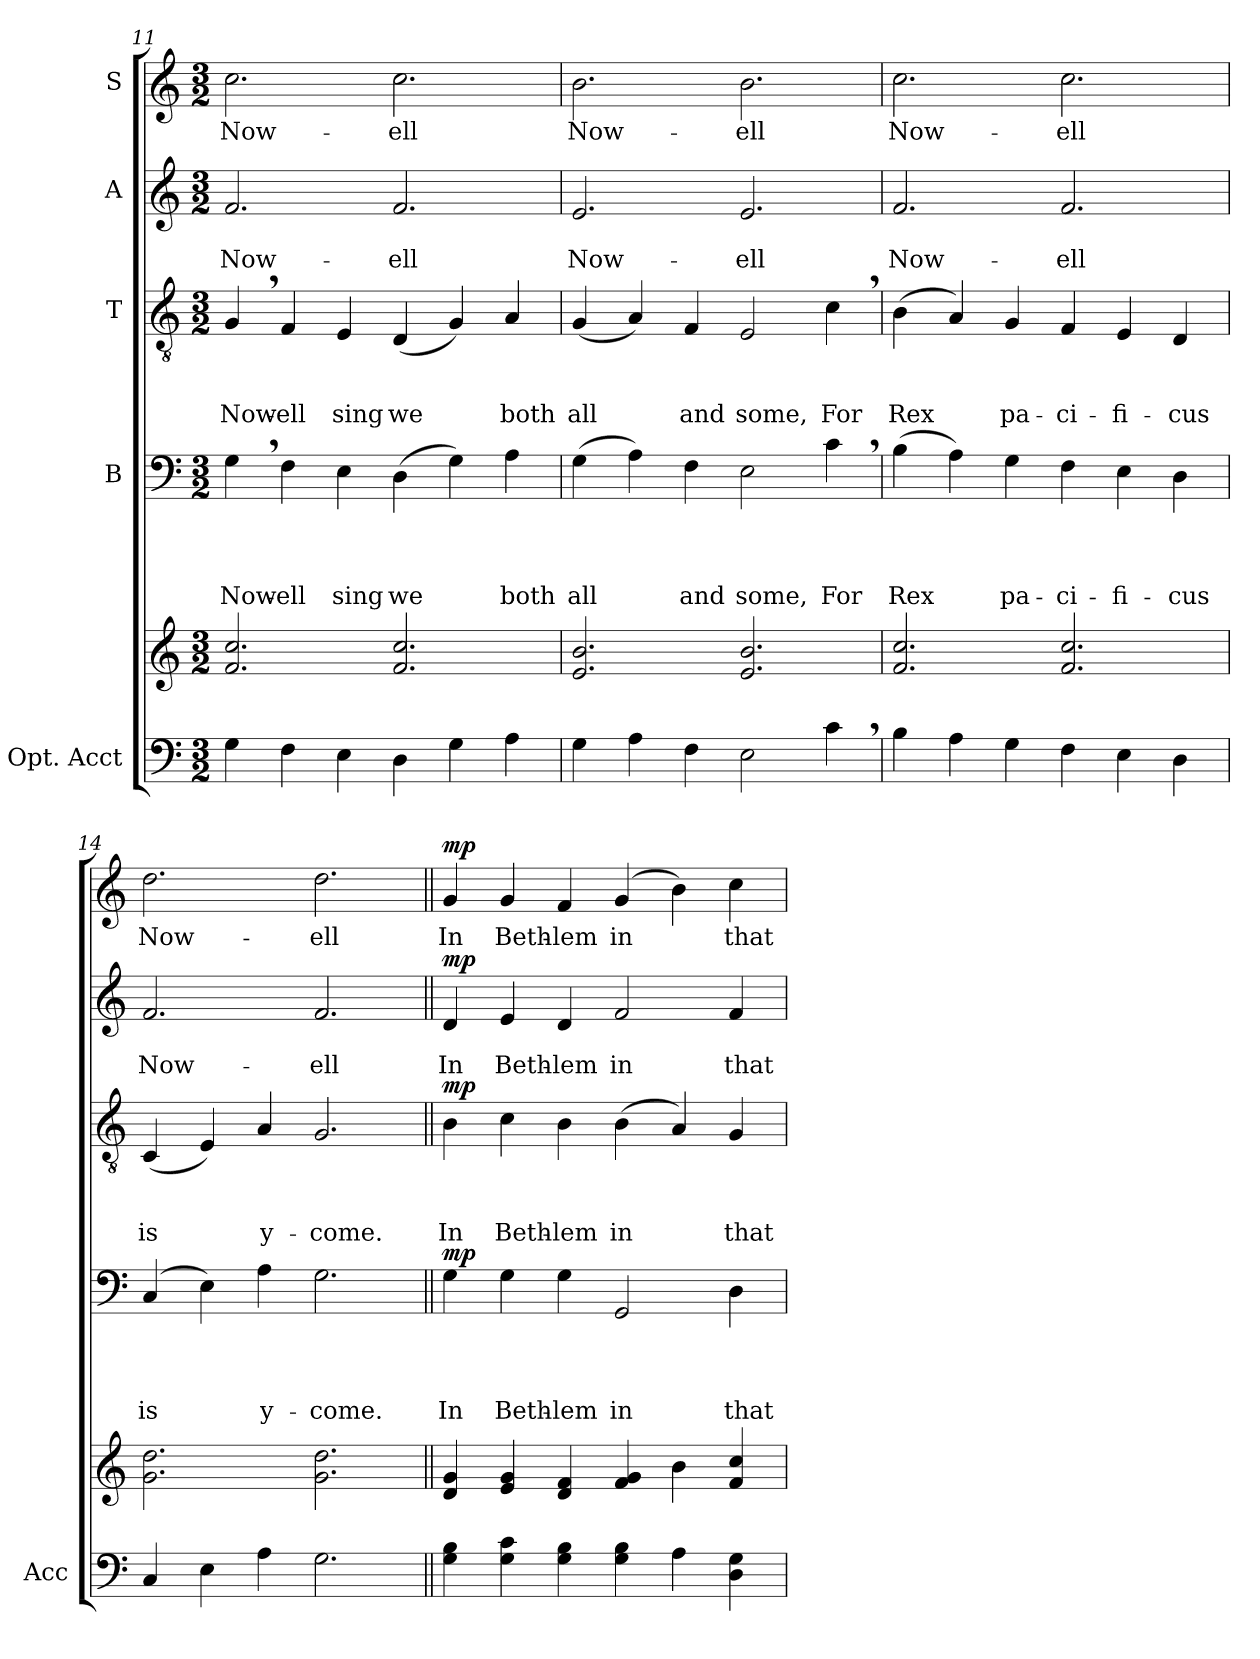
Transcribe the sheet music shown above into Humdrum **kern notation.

**kern	**kern	**kern	**text	**text	**text	**text	**dynam	**kern	**text	**text	**text	**dynam	**kern	**text	**text	**dynam	**kern	**text	**dynam
*part5	*part5	*part4	*part4	*part4	*part4	*part4	*part4	*part3	*part3	*part3	*part3	*part3	*part2	*part2	*part2	*part2	*part1	*part1	*part1
*staff6	*staff5	*staff4	*staff4	*staff4	*staff4	*staff4	*staff4	*staff3	*staff3	*staff3	*staff3	*staff3	*staff2	*staff2	*staff2	*staff2	*staff1	*staff1	*staff1
*I"Opt. Acct	*	*I"B	*	*	*	*	*	*I"T	*	*	*	*	*I"A	*	*	*	*I"S	*	*
*I'Acc	*	*	*	*	*	*	*	*	*	*	*	*	*	*	*	*	*	*	*
*clefF4	*clefG2	*clefF4	*	*	*	*	*	*clefGv2	*	*	*	*	*clefG2	*	*	*	*clefG2	*	*
*k[]	*k[]	*k[]	*	*	*	*	*	*k[]	*	*	*	*	*k[]	*	*	*	*k[]	*	*
*C:	*C:	*C:	*	*	*	*	*	*C:	*	*	*	*	*C:	*	*	*	*C:	*	*
*M3/2	*M3/2	*M3/2	*	*	*	*	*	*M3/2	*	*	*	*	*M3/2	*	*	*	*M3/2	*	*
=11	=11	=11	=11	=11	=11	=11	=11	=11	=11	=11	=11	=11	=11	=11	=11	=11	=11	=11	=11
!	!	!	!	!	!	!LO:LY:b	!	!	!	!	!LO:LY:b	!	!	!	!LO:LY:b	!	!	!LO:LY:b	!
4G\	2.f/ 2.cc/	4G,>\	.	.	.	Now-	.	4G,>/	.	.	Now-	.	2.f/	.	Now-	.	2.cc\	Now-	.
!	!	!	!	!	!	!LO:LY:b	!	!	!	!	!LO:LY:b	!	!	!	!	!	!	!	!
4F\	.	4F\	.	.	.	-ell	.	4F/	.	.	-ell	.	.	.	.	.	.	.	.
!	!	!	!	!	!	!LO:LY:b	!	!	!	!	!LO:LY:b	!	!	!	!	!	!	!	!
4E\	.	4E\	.	.	.	sing	.	4E/	.	.	sing	.	.	.	.	.	.	.	.
!	!	!	!	!	!	!LO:LY:b	!	!	!	!	!LO:LY:b	!	!	!	!LO:LY:b	!	!	!LO:LY:b	!
4D\	2.f/ 2.cc/	(>4D\	.	.	.	we	.	(<4D/	.	.	we	.	2.f/	.	-ell	.	2.cc\	-ell	.
4G\	.	4G\)	.	.	.	.	.	4G/)	.	.	.	.	.	.	.	.	.	.	.
!	!	!	!	!	!	!LO:LY:b	!	!	!	!	!LO:LY:b	!	!	!	!	!	!	!	!
4A\	.	4A\	.	.	.	both	.	4A/	.	.	both	.	.	.	.	.	.	.	.
=12	=12	=12	=12	=12	=12	=12	=12	=12	=12	=12	=12	=12	=12	=12	=12	=12	=12	=12	=12
!	!	!	!	!	!	!LO:LY:b	!	!	!	!	!LO:LY:b	!	!	!	!LO:LY:b	!	!	!LO:LY:b	!
4G\	2.e/ 2.b/	(>4G\	.	.	.	all	.	(<4G/	.	.	all	.	2.e/	.	Now-	.	2.b\	Now-	.
4A\	.	4A\)	.	.	.	.	.	4A/)	.	.	.	.	.	.	.	.	.	.	.
!	!	!	!	!	!	!LO:LY:b	!	!	!	!	!LO:LY:b	!	!	!	!	!	!	!	!
4F\	.	4F\	.	.	.	and	.	4F/	.	.	and	.	.	.	.	.	.	.	.
!	!	!	!	!	!	!LO:LY:b	!	!	!	!	!LO:LY:b	!	!	!	!LO:LY:b	!	!	!LO:LY:b	!
2E\	2.e/ 2.b/	2E\	.	.	.	some,	.	2E/	.	.	some,	.	2.e/	.	-ell	.	2.b\	-ell	.
!	!	!	!	!	!	!LO:LY:b	!	!	!	!	!LO:LY:b	!	!	!	!	!	!	!	!
4c,>\	.	4c,>\	.	.	.	For	.	4c,>\	.	.	For	.	.	.	.	.	.	.	.
!!LO:PB:g=z
=13	=13	=13	=13	=13	=13	=13	=13	=13	=13	=13	=13	=13	=13	=13	=13	=13	=13	=13	=13
!	!	!	!	!	!	!LO:LY:b	!	!	!	!	!LO:LY:b	!	!	!	!LO:LY:b	!	!	!LO:LY:b	!
4B\	2.f/ 2.cc/	(>4B\	.	.	.	Rex	.	(>4B\	.	.	Rex	.	2.f/	.	Now-	.	2.cc\	Now-	.
4A\	.	4A\)	.	.	.	.	.	4A/)	.	.	.	.	.	.	.	.	.	.	.
!	!	!	!	!	!	!LO:LY:b	!	!	!	!	!LO:LY:b	!	!	!	!	!	!	!	!
4G\	.	4G\	.	.	.	pa-	.	4G/	.	.	pa-	.	.	.	.	.	.	.	.
!	!	!	!	!	!	!LO:LY:b	!	!	!	!	!LO:LY:b	!	!	!	!LO:LY:b	!	!	!LO:LY:b	!
4F\	2.f/ 2.cc/	4F\	.	.	.	-ci-	.	4F/	.	.	-ci-	.	2.f/	.	-ell	.	2.cc\	-ell	.
!	!	!	!	!	!	!LO:LY:b	!	!	!	!	!LO:LY:b	!	!	!	!	!	!	!	!
4E\	.	4E\	.	.	.	-fi-	.	4E/	.	.	-fi-	.	.	.	.	.	.	.	.
!	!	!	!	!	!	!LO:LY:b	!	!	!	!	!LO:LY:b	!	!	!	!	!	!	!	!
4D\	.	4D\	.	.	.	-cus	.	4D/	.	.	-cus	.	.	.	.	.	.	.	.
=14	=14	=14	=14	=14	=14	=14	=14	=14	=14	=14	=14	=14	=14	=14	=14	=14	=14	=14	=14
!	!	!	!	!	!	!LO:LY:b	!	!	!	!	!LO:LY:b	!	!	!	!LO:LY:b	!	!	!LO:LY:b	!
4C/	2.g\ 2.dd\	(<4C/	.	.	.	is	.	(<4C/	.	.	is	.	2.f/	.	Now-	.	2.dd\	Now-	.
4E\	.	4E\)	.	.	.	.	.	4E/)	.	.	.	.	.	.	.	.	.	.	.
!	!	!	!	!	!	!LO:LY:b	!	!	!	!	!LO:LY:b	!	!	!	!	!	!	!	!
4A\	.	4A\	.	.	.	y-	.	4A/	.	.	y-	.	.	.	.	.	.	.	.
!	!	!	!	!	!	!LO:LY:b	!	!	!	!	!LO:LY:b	!	!	!	!LO:LY:b	!	!	!LO:LY:b	!
2.G\	2.g\ 2.dd\	2.G\	.	.	.	-come.	.	2.G/	.	.	-come.	.	2.f/	.	-ell	.	2.dd\	-ell	.
=15||	=15||	=15||	=15||	=15||	=15||	=15||	=15||	=15||	=15||	=15||	=15||	=15||	=15||	=15||	=15||	=15||	=15||	=15||	=15||
!	!	!	!	!	!	!LO:LY:b	!LO:DY:a	!	!	!	!LO:LY:b	!LO:DY:a	!	!	!LO:LY:b	!LO:DY:a	!	!LO:LY:b	!LO:DY:a
4G\ 4B\	4d/ 4g/	4G\	.	.	.	In	mp	4B\	.	.	In	mp	4d/	.	In	mp	4g/	In	mp
!	!	!	!	!	!	!LO:LY:b	!	!	!	!	!LO:LY:b	!	!	!	!LO:LY:b	!	!	!LO:LY:b	!
4G\ 4c\	4e/ 4g/	4G\	.	.	.	Beth-	.	4c\	.	.	Beth-	.	4e/	.	Beth-	.	4g/	Beth-	.
!	!	!	!	!	!	!LO:LY:b	!	!	!	!	!LO:LY:b	!	!	!	!LO:LY:b	!	!	!LO:LY:b	!
4G\ 4B\	4d/ 4f/	4G\	.	.	.	-lem	.	4B\	.	.	-lem	.	4d/	.	-lem	.	4f/	-lem	.
!	!	!	!	!	!	!LO:LY:b	!	!	!	!	!LO:LY:b	!	!	!	!LO:LY:b	!	!	!LO:LY:b	!
4G\ 4B\	4f/ 4g/	2GG/	.	.	.	in	.	(>4B\	.	.	in	.	2f/	.	in	.	(<4g/	in	.
4A\	4b\	.	.	.	.	.	.	4A/)	.	.	.	.	.	.	.	.	4b\)	.	.
!	!	!	!	!	!	!LO:LY:b	!	!	!	!	!LO:LY:b	!	!	!	!LO:LY:b	!	!	!LO:LY:b	!
4D\ 4G\	4f/ 4cc/	4D\	.	.	.	that	.	4G/	.	.	that	.	4f/	.	that	.	4cc\	that	.
=	=	=	=	=	=	=	=	=	=	=	=	=	=	=	=	=	=	=	=
*-	*-	*-	*-	*-	*-	*-	*-	*-	*-	*-	*-	*-	*-	*-	*-	*-	*-	*-	*-
